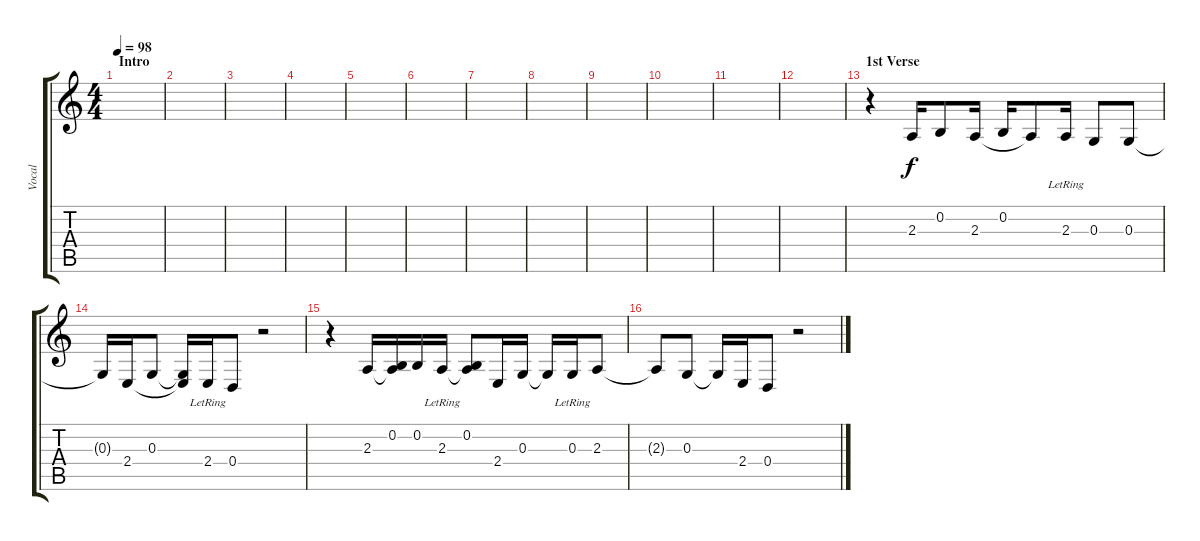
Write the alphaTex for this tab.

\track ("Vocal" "Vocal") {instrument lead8bassandlead}
\staff {score tabs}
\tuning (E4 B3 G3 D3 A2 E2) {hide}
\ts (4 4)
\section ("" "Intro")
\tempo 98
\clef g2
\ks c
|
|
|
|
|
|
|
|
|
|
|
|
\section ("" "1st Verse")
r.4 2.3.16 0.2.8 2.3.16 0.2.16 2.3{t}.8 2.3{lr}.16 0.3.8 0.3.8 |
0.3{t}.16 2.4.16 0.3.8 (0.3{t} 2.4{t}).16 2.4{lr}.16 0.4.8 r.2 |
r.4 2.3.16 (0.2 2.3{t}).16 0.2.16 2.3{lr}.16 (0.2 2.3{t}).8 2.4.16 0.3.16 0.3{t}.16 0.3{lr}.16 2.3.8 |
2.3{t}.8 0.3.8 0.3{t}.16 2.4.16 0.4.8 r.2
